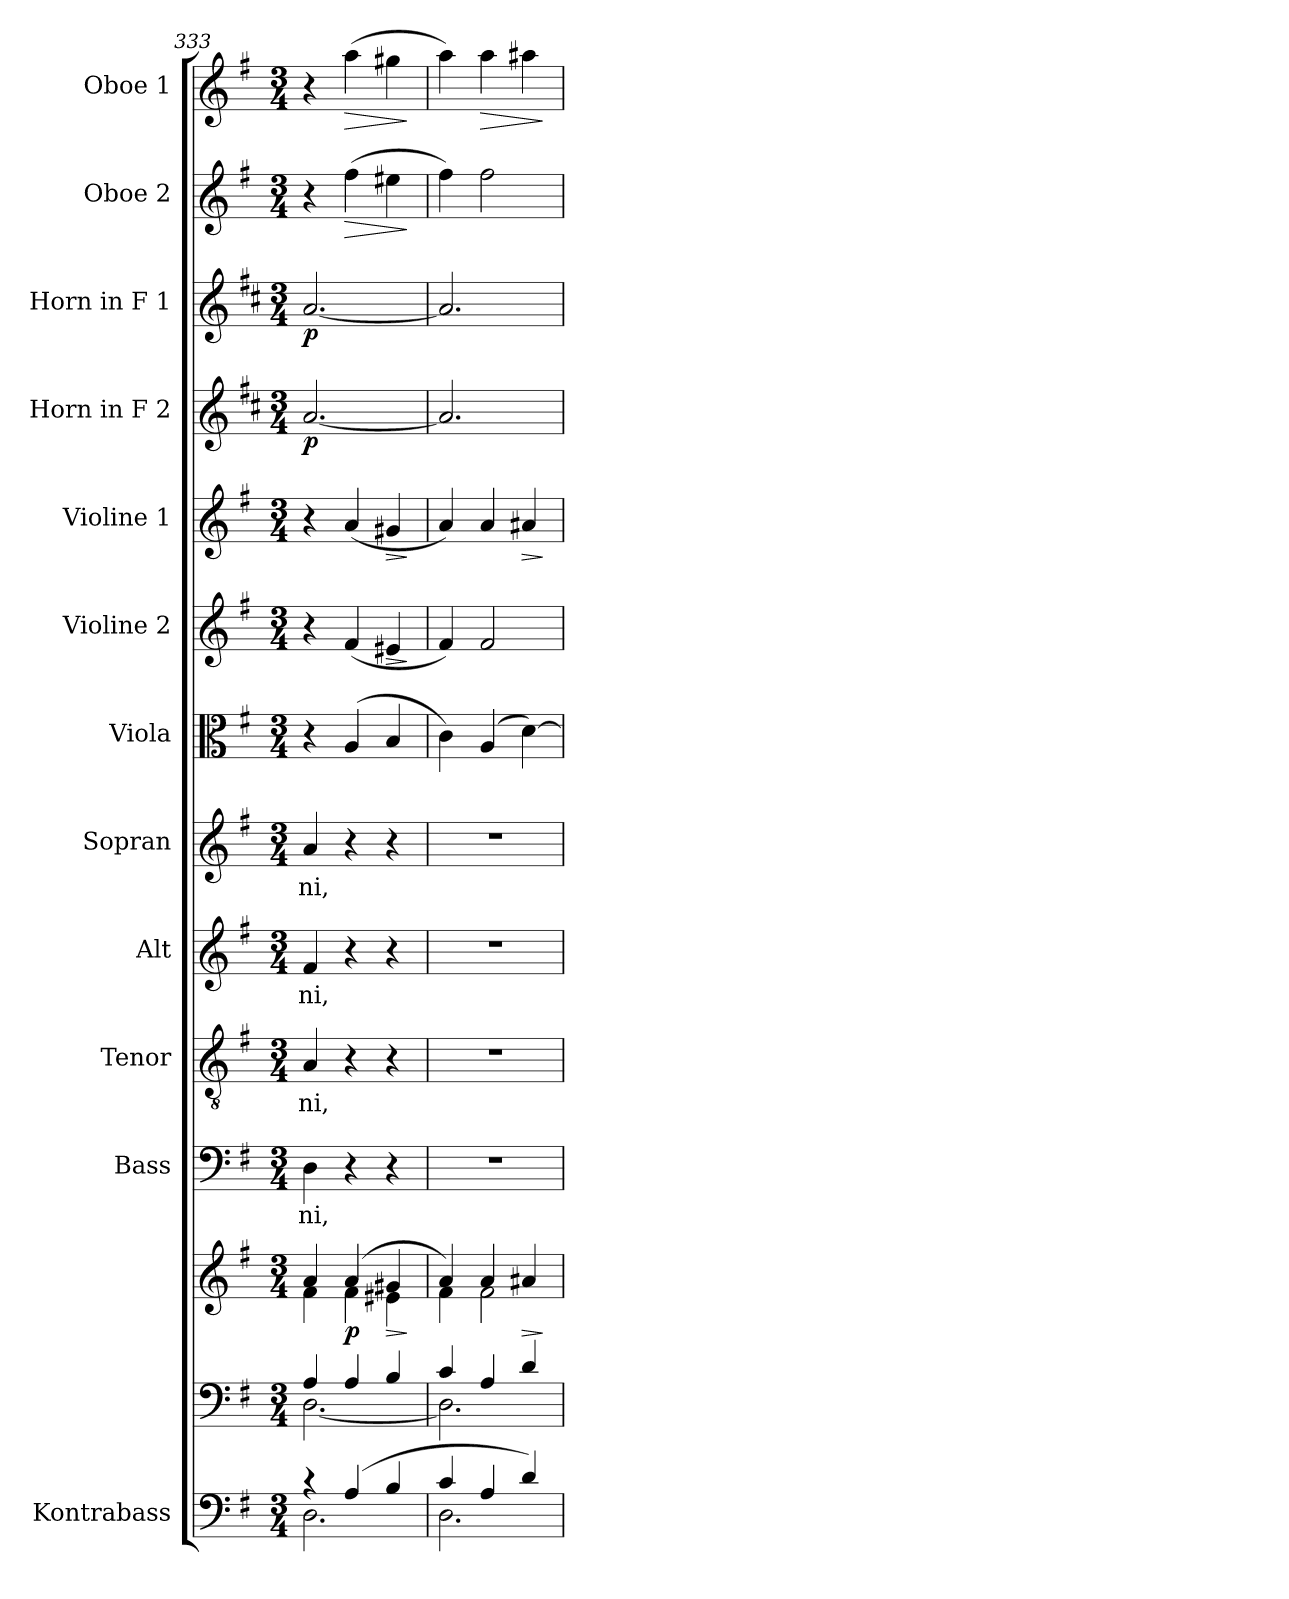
**kern	**kern	**kern	**dynam	**kern	**text	**kern	**text	**kern	**text	**kern	**text	**kern	**kern	**dynam	**kern	**dynam	**kern	**dynam	**kern	**dynam	**kern	**dynam	**kern	**dynam
*part13	*part12	*part12	*part12	*part11	*part11	*part10	*part10	*part9	*part9	*part8	*part8	*part7	*part6	*part6	*part5	*part5	*part4	*part4	*part3	*part3	*part2	*part2	*part1	*part1
*staff14	*staff13	*staff12	*staff12/13	*staff11	*staff11	*staff10	*staff10	*staff9	*staff9	*staff8	*staff8	*staff7	*staff6	*staff6	*staff5	*staff5	*staff4	*staff4	*staff3	*staff3	*staff2	*staff2	*staff1	*staff1
*I"Kontrabass	*	*	*	*I"Bass	*	*I"Tenor	*	*I"Alt	*	*I"Sopran	*	*I"Viola	*I"Violine 2	*	*I"Violine 1	*	*I"Horn in F 2	*	*I"Horn in F 1	*	*I"Oboe 2	*	*I"Oboe 1	*
*I'Kb.	*	*	*	*I'B.	*	*I'T.	*	*I'A.	*	*I'S.	*	*I'Vla.	*I'Vl. 2	*	*I'Vl. 1	*	*	*	*	*	*I'Ob. 2	*	*I'Ob. 1	*
*clefF4	*clefF4	*clefG2	*	*clefF4	*	*clefGv2	*	*clefG2	*	*clefG2	*	*clefC3	*clefG2	*	*clefG2	*	*clefG2	*	*clefG2	*	*clefG2	*	*clefG2	*
*ITrd7c12	*	*	*	*	*	*	*	*	*	*	*	*	*	*	*	*	*ITrd4c7	*	*ITrd4c7	*	*	*	*	*
*k[f#]	*k[f#]	*k[f#]	*	*k[f#]	*	*k[f#]	*	*k[f#]	*	*k[f#]	*	*k[f#]	*k[f#]	*	*k[f#]	*	*k[f#]	*	*k[f#]	*	*k[f#]	*	*k[f#]	*
*G:	*G:	*G:	*	*G:	*	*G:	*	*G:	*	*G:	*	*G:	*G:	*	*G:	*	*G:	*	*G:	*	*G:	*	*G:	*
*M3/4	*M3/4	*M3/4	*	*M3/4	*	*M3/4	*	*M3/4	*	*M3/4	*	*M3/4	*M3/4	*	*M3/4	*	*M3/4	*	*M3/4	*	*M3/4	*	*M3/4	*
=333	=333	=333	=333	=333	=333	=333	=333	=333	=333	=333	=333	=333	=333	=333	=333	=333	=333	=333	=333	=333	=333	=333	=333	=333
*^	*^	*^	*	*	*	*	*	*	*	*	*	*	*	*	*	*	*	*	*	*	*	*	*	*
!	!	!	!	!	!	!	!	!LO:LY:b	!	!LO:LY:b	!	!LO:LY:b	!	!LO:LY:b	!	!	!	!	!	!	!LO:DY:b	!	!LO:DY:b	!	!	!	!
4rB	2.DD\	4A/	[<2.D\	4a/	4f#\	.	4D\	-ni,	4A/	-ni,	4f#/	-ni,	4a/	-ni,	4r	4r	.	4r	.	[2.d/	p	[2.d/	p	4r	.	4r	.
!	!	!	!	!	!	!LO:DY:b	!	!	!	!	!	!	!	!	!	!	!	!	!	!	!	!	!	!	!LO:HP:b	!	!LO:HP:b
(4AA/	.	4A/	.	(4a/	4f#\	p	4r	.	4r	.	4r	.	4r	.	(<4A/	(<4f#/	.	(<4a/	.	.	.	.	.	(>4ff#\	>	(>4aa\	>
!	!	!	!	!	!	!LO:HP:b	!	!	!	!	!	!	!	!	!	!	!LO:HP:b	!	!LO:HP:b	!	!	!	!	!	!	!	!
4BB/	.	4B/	.	4g#X/	4e#X\	>	4r	.	4r	.	4r	.	4r	.	4B/	4e#X/	>	4g#X/	>	.	.	.	.	4ee#X\	.	4gg#X\	.
*v	*v	*	*	*	*	*	*	*	*	*	*	*	*	*	*	*	*	*	*	*	*	*	*	*	*	*	*
*	*v	*v	*	*	*	*	*	*	*	*	*	*	*	*	*	*	*	*	*	*	*	*	*	*	*	*
*	*	*v	*v	*	*	*	*	*	*	*	*	*	*	*	*	*	*	*	*	*	*	*	*	*	*
.	.	.	]	.	.	.	.	.	.	.	.	.	.	]	.	]	.	.	.	.	.	]	.	]
=334	=334	=334	=334	=334	=334	=334	=334	=334	=334	=334	=334	=334	=334	=334	=334	=334	=334	=334	=334	=334	=334	=334	=334	=334
*^	*^	*^	*	*	*	*	*	*	*	*	*	*	*	*	*	*	*	*	*	*	*	*	*	*
4C/	2.DD\	4c/	2.D\]	4a/)	4f#\	.	2.r	.	2.r	.	2.r	.	2.r	.	4c\)	4f#/)	.	4a/)	.	2.d/]	.	2.d/]	.	4ff#\)	.	4aa\)	.
!	!	!	!	!	!	!	!	!	!	!	!	!	!	!	!	!	!	!	!	!	!	!	!	!	!	!	!LO:HP:b
4AA/	.	4A/	.	4a/	2f#\	.	.	.	.	.	.	.	.	.	(4A/	2f#/	.	4a/	.	.	.	.	.	2ff#\	.	4aa\	>
!	!	!	!	!	!	!LO:HP:b	!	!	!	!	!	!	!	!	!	!	!	!	!LO:HP:b	!	!	!	!	!	!	!	!
4D/)	.	4d/	.	4a#X/	.	>	.	.	.	.	.	.	.	.	[4d\)	.	.	4a#X/	>	.	.	.	.	.	.	4aa#X\	.
*v	*v	*	*	*	*	*	*	*	*	*	*	*	*	*	*	*	*	*	*	*	*	*	*	*	*	*	*
*	*v	*v	*	*	*	*	*	*	*	*	*	*	*	*	*	*	*	*	*	*	*	*	*	*	*	*
*	*	*v	*v	*	*	*	*	*	*	*	*	*	*	*	*	*	*	*	*	*	*	*	*	*	*
.	.	.	]	.	.	.	.	.	.	.	.	.	.	.	.	]	.	.	.	.	.	.	.	]
=	=	=	=	=	=	=	=	=	=	=	=	=	=	=	=	=	=	=	=	=	=	=	=	=
*-	*-	*-	*-	*-	*-	*-	*-	*-	*-	*-	*-	*-	*-	*-	*-	*-	*-	*-	*-	*-	*-	*-	*-	*-
